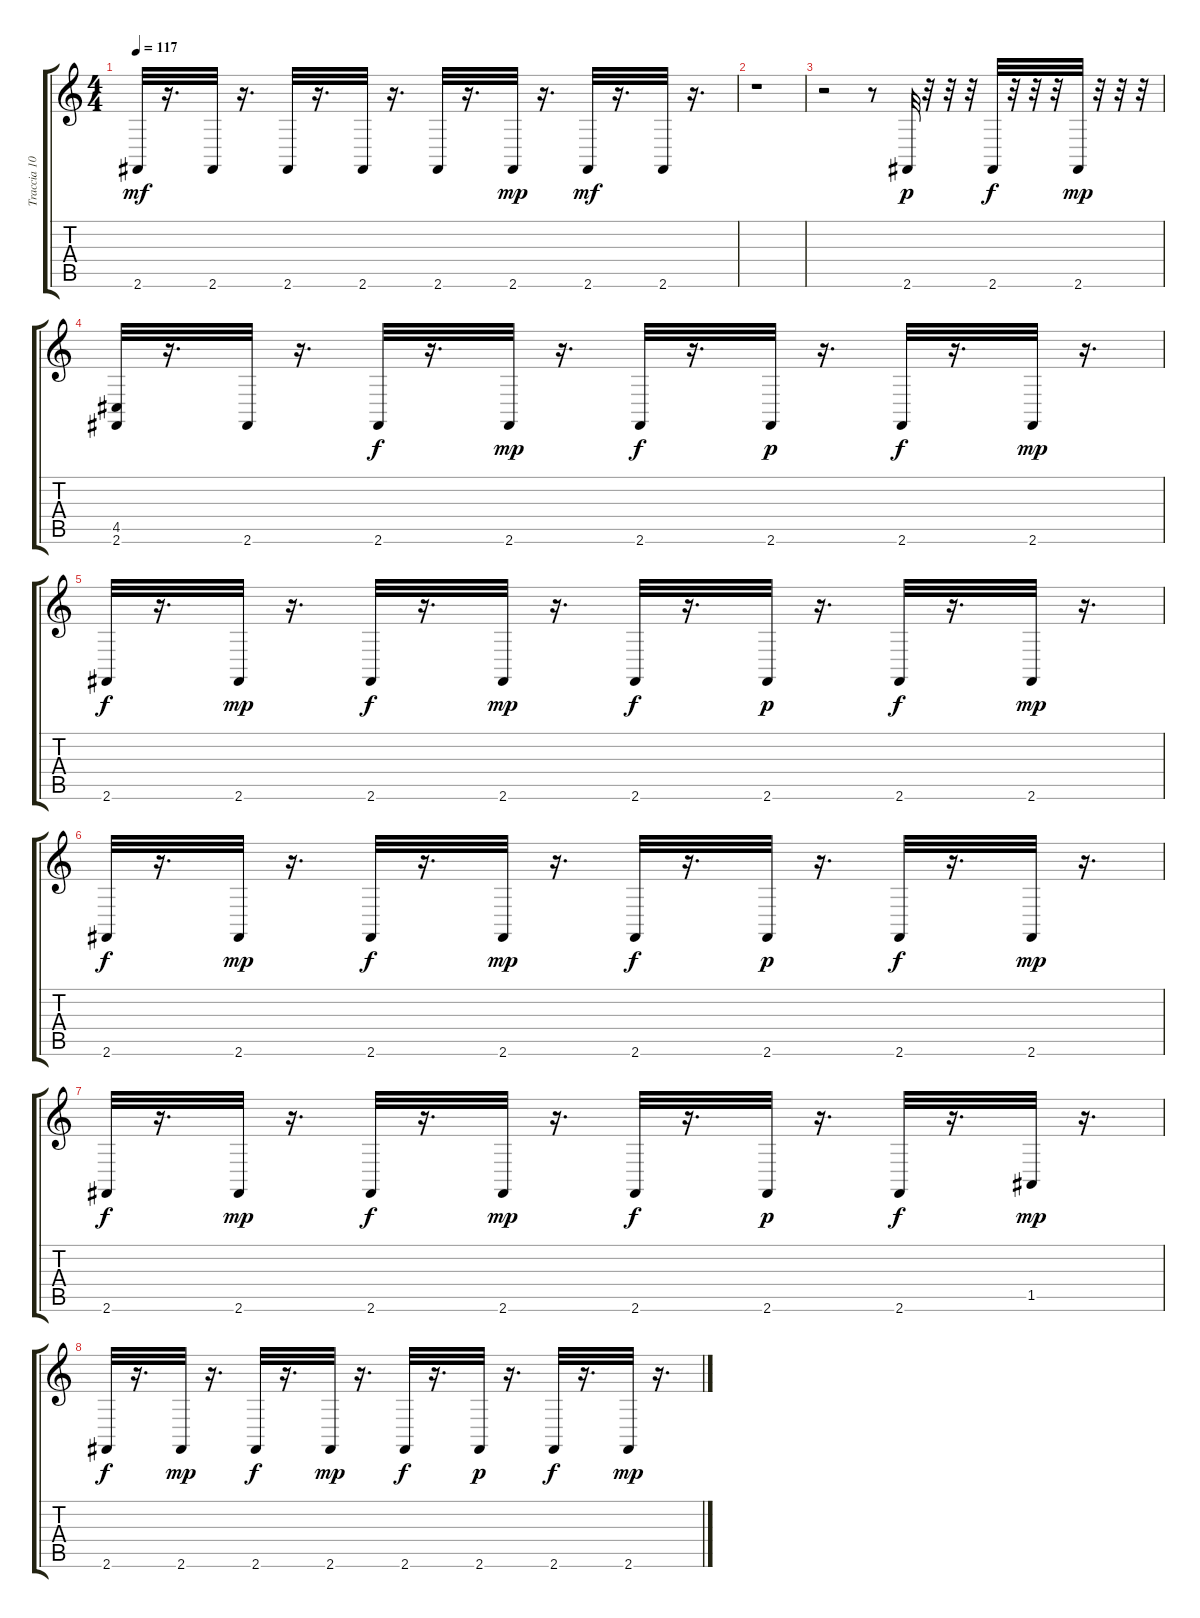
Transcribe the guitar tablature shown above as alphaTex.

\track ("Traccia 10" "Traccia 10") {instrument acousticgrandpiano}
\staff {score tabs}
\tuning (E4 B3 G3 D3 A2 E2) {hide}
\ts (4 4)
\tempo 117
\clef g2
\ks c
2.6.32{dy mf} r.16{d} 2.6.32 r.16{d} 2.6.32 r.16{d} 2.6.32 r.16{d} 2.6.32 r.16{d} 2.6.32{dy mp} r.16{d} 2.6.32{dy mf} r.16{d} 2.6.32 r.16{d} |
r.1 |
r.2 r.8 2.6.32{dy p} r.32 r.32 r.32 2.6.32{dy f} r.32 r.32 r.32 2.6.32{dy mp} r.32 r.32 r.32 |
(4.5 2.6).32 r.16{d} 2.6.32 r.16{d} 2.6.32{dy f} r.16{d} 2.6.32{dy mp} r.16{d} 2.6.32{dy f} r.16{d} 2.6.32{dy p} r.16{d} 2.6.32{dy f} r.16{d} 2.6.32{dy mp} r.16{d} |
2.6.32{dy f} r.16{d} 2.6.32{dy mp} r.16{d} 2.6.32{dy f} r.16{d} 2.6.32{dy mp} r.16{d} 2.6.32{dy f} r.16{d} 2.6.32{dy p} r.16{d} 2.6.32{dy f} r.16{d} 2.6.32{dy mp} r.16{d} |
2.6.32{dy f} r.16{d} 2.6.32{dy mp} r.16{d} 2.6.32{dy f} r.16{d} 2.6.32{dy mp} r.16{d} 2.6.32{dy f} r.16{d} 2.6.32{dy p} r.16{d} 2.6.32{dy f} r.16{d} 2.6.32{dy mp} r.16{d} |
2.6.32{dy f} r.16{d} 2.6.32{dy mp} r.16{d} 2.6.32{dy f} r.16{d} 2.6.32{dy mp} r.16{d} 2.6.32{dy f} r.16{d} 2.6.32{dy p} r.16{d} 2.6.32{dy f} r.16{d} 1.5.32{dy mp} r.16{d} |
2.6.32{dy f} r.16{d} 2.6.32{dy mp} r.16{d} 2.6.32{dy f} r.16{d} 2.6.32{dy mp} r.16{d} 2.6.32{dy f} r.16{d} 2.6.32{dy p} r.16{d} 2.6.32{dy f} r.16{d} 2.6.32{dy mp} r.16{d}
